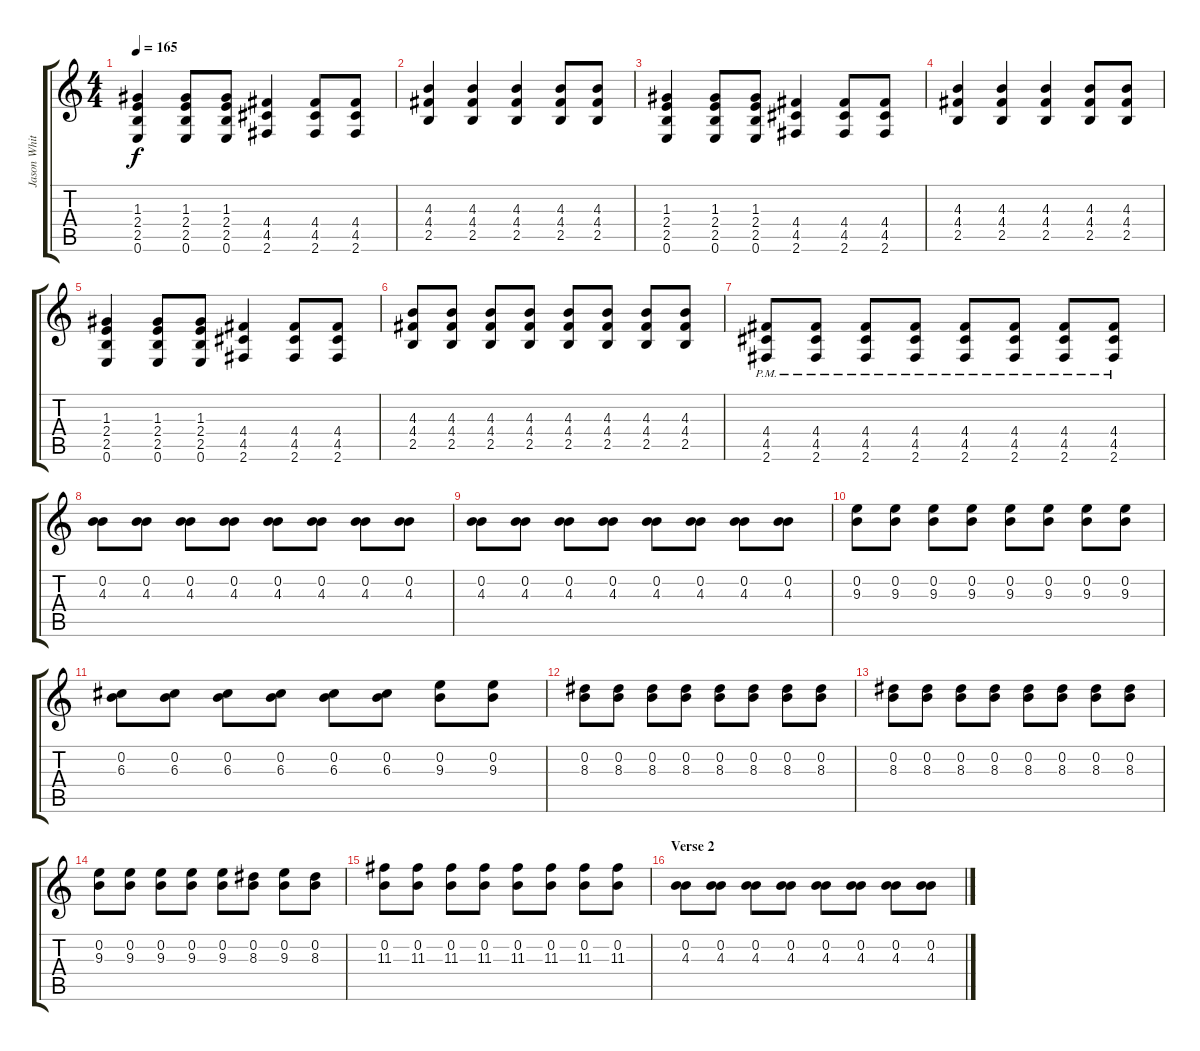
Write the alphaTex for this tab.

\track ("Jason White (Lead Guitar)" "Jason Whit") {instrument distortionguitar}
\staff {score tabs}
\tuning (E4 B3 G3 D3 A2 E2) {hide}
\ts (4 4)
\tempo 165
\clef g2
\ks c
(1.3 2.4 2.5 0.6).4{dy f} (1.3 2.4 2.5 0.6).8 (1.3 2.4 2.5 0.6).8 (4.4 4.5 2.6).4 (4.4 4.5 2.6).8 (4.4 4.5 2.6).8 |
(4.3 4.4 2.5).4 (4.3 4.4 2.5).4 (4.3 4.4 2.5).4 (4.3 4.4 2.5).8 (4.3 4.4 2.5).8 |
(1.3 2.4 2.5 0.6).4 (1.3 2.4 2.5 0.6).8 (1.3 2.4 2.5 0.6).8 (4.4 4.5 2.6).4 (4.4 4.5 2.6).8 (4.4 4.5 2.6).8 |
(4.3 4.4 2.5).4 (4.3 4.4 2.5).4 (4.3 4.4 2.5).4 (4.3 4.4 2.5).8 (4.3 4.4 2.5).8 |
(1.3 2.4 2.5 0.6).4 (1.3 2.4 2.5 0.6).8 (1.3 2.4 2.5 0.6).8 (4.4 4.5 2.6).4 (4.4 4.5 2.6).8 (4.4 4.5 2.6).8 |
(4.3 4.4 2.5).8 (4.3 4.4 2.5).8 (4.3 4.4 2.5).8 (4.3 4.4 2.5).8 (4.3 4.4 2.5).8 (4.3 4.4 2.5).8 (4.3 4.4 2.5).8 (4.3 4.4 2.5).8 |
(4.4{pm} 4.5{pm} 2.6{pm}).8 (4.4{pm} 4.5{pm} 2.6{pm}).8 (4.4{pm} 4.5{pm} 2.6{pm}).8 (4.4{pm} 4.5{pm} 2.6{pm}).8 (4.4{pm} 4.5{pm} 2.6{pm}).8 (4.4{pm} 4.5{pm} 2.6{pm}).8 (4.4{pm} 4.5{pm} 2.6{pm}).8 (4.4{pm} 4.5{pm} 2.6{pm}).8 |
(0.2 4.3).8 (0.2 4.3).8 (0.2 4.3).8 (0.2 4.3).8 (0.2 4.3).8 (0.2 4.3).8 (0.2 4.3).8 (0.2 4.3).8 |
(0.2 4.3).8 (0.2 4.3).8 (0.2 4.3).8 (0.2 4.3).8 (0.2 4.3).8 (0.2 4.3).8 (0.2 4.3).8 (0.2 4.3).8 |
(0.2 9.3).8 (0.2 9.3).8 (0.2 9.3).8 (0.2 9.3).8 (0.2 9.3).8 (0.2 9.3).8 (0.2 9.3).8 (0.2 9.3).8 |
(0.2 6.3).8 (0.2 6.3).8 (0.2 6.3).8 (0.2 6.3).8 (0.2 6.3).8 (0.2 6.3).8 (0.2 9.3).8 (0.2 9.3).8 |
(0.2 8.3).8 (0.2 8.3).8 (0.2 8.3).8 (0.2 8.3).8 (0.2 8.3).8 (0.2 8.3).8 (0.2 8.3).8 (0.2 8.3).8 |
(0.2 8.3).8 (0.2 8.3).8 (0.2 8.3).8 (0.2 8.3).8 (0.2 8.3).8 (0.2 8.3).8 (0.2 8.3).8 (0.2 8.3).8 |
(0.2 9.3).8 (0.2 9.3).8 (0.2 9.3).8 (0.2 9.3).8 (0.2 9.3).8 (0.2 8.3).8 (0.2 9.3).8 (0.2 8.3).8 |
(0.2 11.3).8 (0.2 11.3).8 (0.2 11.3).8 (0.2 11.3).8 (0.2 11.3).8 (0.2 11.3).8 (0.2 11.3).8 (0.2 11.3).8 |
\section ("" "Verse 2")
(0.2 4.3).8 (0.2 4.3).8 (0.2 4.3).8 (0.2 4.3).8 (0.2 4.3).8 (0.2 4.3).8 (0.2 4.3).8 (0.2 4.3).8
